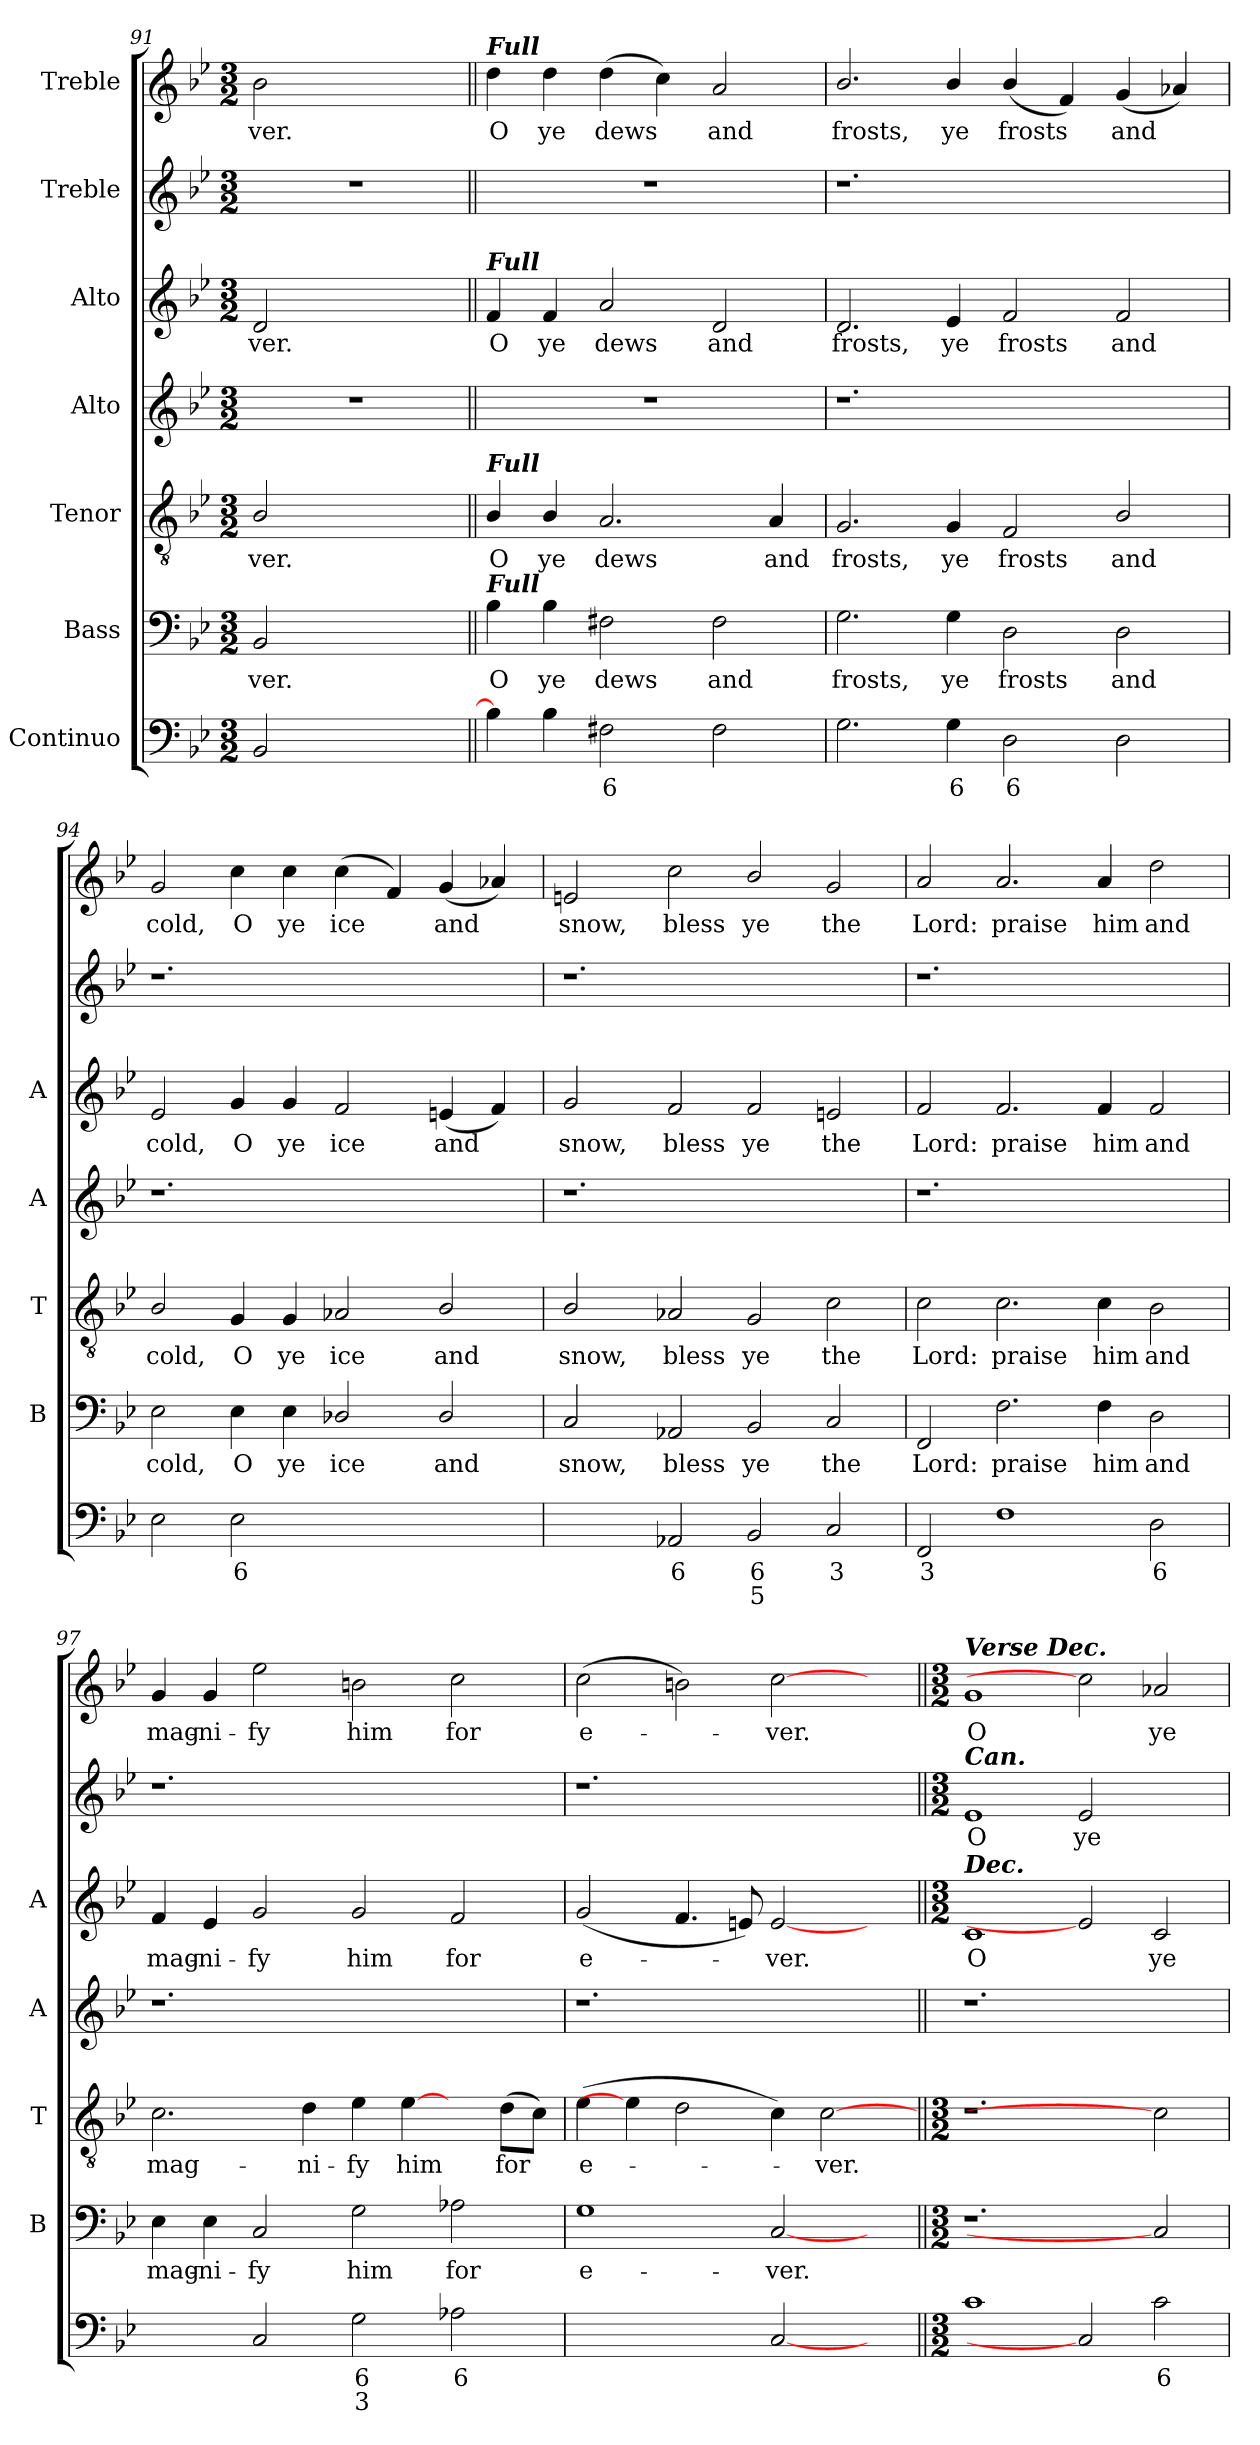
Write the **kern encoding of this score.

**kern	**text	**text	**kern	**text	**kern	**text	**kern	**kern	**text	**kern	**text	**kern	**text
*part7	*part7	*part7	*part6	*part6	*part5	*part5	*part4	*part3	*part3	*part2	*part2	*part1	*part1
*staff7	*staff7	*staff7	*staff6	*staff6	*staff5	*staff5	*staff4	*staff3	*staff3	*staff2	*staff2	*staff1	*staff1
*I"Continuo	*	*	*I"Bass	*	*I"Tenor	*	*I"Alto	*I"Alto	*	*I"Treble	*	*I"Treble	*
*	*	*	*I'B	*	*I'T	*	*I'A	*I'A	*	*	*	*	*
*clefF4	*	*	*clefF4	*	*clefGv2	*	*clefG2	*clefG2	*	*clefG2	*	*clefG2	*
*k[b-e-]	*	*	*k[b-e-]	*	*k[b-e-]	*	*k[b-e-]	*k[b-e-]	*	*k[b-e-]	*	*k[b-e-]	*
*B-:	*	*	*B-:	*	*B-:	*	*B-:	*B-:	*	*B-:	*	*B-:	*
*M3/2	*	*	*M3/2	*	*M3/2	*	*M3/2	*M3/2	*	*M3/2	*	*M3/2	*
=91	=91	=91	=91	=91	=91	=91	=91	=91	=91	=91	=91	=91	=91
!	!	!	!	!LO:LY:b	!	!LO:LY:b	!	!	!LO:LY:b	!	!	!	!LO:LY:b
2BB-/	.	.	2BB-/	-ver.	2B-/	-ver.	1.r	2d/	-ver.	1.r	.	2b-\	ver.
1ryy	.	.	1ryy	.	1ryy	.	.	1ryy	.	.	.	1ryy	.
=92||	=92||	=92||	=92||	=92||	=92||	=92||	=92||	=92||	=92||	=92||	=92||	=92||	=92||
!	!	!	!	!	!	!	!	!	!	!	!	!LO:TX:a:Bi:t=Full	!
!	!	!	!	!	!	!	!	!LO:TX:a:Bi:t=Full	!	!	!	!	!
!	!	!	!	!	!LO:TX:a:Bi:t=Full	!	!	!	!	!	!	!	!
!	!	!	!LO:TX:a:Bi:t=Full	!	!	!	!	!	!	!	!	!	!
!	!	!	!	!LO:LY:b	!	!LO:LY:b	!	!	!LO:LY:b	!	!	!	!LO:LY:b
4B-\]	.	.	4B-\	O	4B-/	O	1.r	4f/	O	1.r	.	4dd\	O
!	!	!	!	!LO:LY:b	!	!LO:LY:b	!	!	!LO:LY:b	!	!	!	!LO:LY:b
4B-\	.	.	4B-\	ye	4B-/	ye	.	4f/	ye	.	.	4dd\	ye
!	!LO:LY:b	!	!	!LO:LY:b	!	!LO:LY:b	!	!	!LO:LY:b	!	!	!	!LO:LY:b
2F#X\	6	.	2F#X\	dews	2.A/	dews	.	2a/	dews	.	.	(>4dd\	dews
.	.	.	.	.	.	.	.	.	.	.	.	4cc\)	.
!	!	!	!	!LO:LY:b	!	!	!	!	!LO:LY:b	!	!	!	!LO:LY:b
2F#\	.	.	2F#\	and	.	.	.	2d/	and	.	.	2a/	and
!	!	!	!	!	!	!LO:LY:b	!	!	!	!	!	!	!
.	.	.	.	.	4A/	and	.	.	.	.	.	.	.
!!LO:LB:g=z
=93	=93	=93	=93	=93	=93	=93	=93	=93	=93	=93	=93	=93	=93
!	!	!	!	!LO:LY:b	!	!LO:LY:b	!	!	!LO:LY:b	!	!	!	!LO:LY:b
2.G\	.	.	2.G\	frosts,	2.G/	frosts,	1.r	2.d/	frosts,	1.r	.	2.b-/	frosts,
!	!LO:LY:b	!	!	!LO:LY:b	!	!LO:LY:b	!	!	!LO:LY:b	!	!	!	!LO:LY:b
4G\	6	.	4G\	ye	4G/	ye	.	4e-/	ye	.	.	4b-/	ye
!	!LO:LY:b	!	!	!LO:LY:b	!	!LO:LY:b	!	!	!LO:LY:b	!	!	!	!LO:LY:b
2D\	6	.	2D\	frosts	2F/	frosts	.	2f/	frosts	.	.	(<4b-/	frosts
.	.	.	.	.	.	.	.	.	.	.	.	4f/)	.
!	!	!	!	!LO:LY:b	!	!LO:LY:b	!	!	!LO:LY:b	!	!	!	!LO:LY:b
2D\	.	.	2D\	and	2B-/	and	2ryy	2f/	and	2ryy	.	(<4g/	and
.	.	.	.	.	.	.	.	.	.	.	.	4a-X/)	.
=94	=94	=94	=94	=94	=94	=94	=94	=94	=94	=94	=94	=94	=94
!	!	!	!	!LO:LY:b	!	!LO:LY:b	!	!	!LO:LY:b	!	!	!	!LO:LY:b
2E-\	.	.	2E-\	cold,	2B-/	cold,	1.r	2e-/	cold,	1.r	.	2g/	cold,
!	!LO:LY:b	!	!	!LO:LY:b	!	!LO:LY:b	!	!	!LO:LY:b	!	!	!	!LO:LY:b
2E-\	6	.	4E-\	O	4G/	O	.	4g/	O	.	.	4cc\	O
!	!	!	!	!LO:LY:b	!	!LO:LY:b	!	!	!LO:LY:b	!	!	!	!LO:LY:b
.	.	.	4E-\	ye	4G/	ye	.	4g/	ye	.	.	4cc\	ye
!	!LO:LY:b	!	!	!LO:LY:b	!	!LO:LY:b	!	!	!LO:LY:b	!	!	!	!LO:LY:b
[2D-X\yy	7	.	2D-X/	ice	2A-X/	ice	.	2f/	ice	.	.	(<4cc\	ice
.	.	.	.	.	.	.	.	.	.	.	.	4f/)	.
!	!LO:LY:b	!	!	!LO:LY:b	!	!LO:LY:b	!	!	!LO:LY:b	!	!	!	!LO:LY:b
2D-\yy]	6	.	2D-/	and	2B-/	and	2ryy	(<4en/	and	2ryy	.	(<4g/	and
.	.	.	.	.	.	.	.	4f/)	.	.	.	4a-X/)	.
=95	=95	=95	=95	=95	=95	=95	=95	=95	=95	=95	=95	=95	=95
!	!LO:LY:b	!LO:LY:b	!	!LO:LY:b	!	!LO:LY:b	!	!	!LO:LY:b	!	!	!	!LO:LY:b
[4C/yy	3	7	2C/	snow,	2B-/	snow,	1.r	2g/	snow,	1.r	.	2en/	snow,
!	!	!LO:LY:b	!	!	!	!	!	!	!	!	!	!	!
4C/yy]	.	5	.	.	.	.	.	.	.	.	.	.	.
!	!LO:LY:b	!	!	!LO:LY:b	!	!LO:LY:b	!	!	!LO:LY:b	!	!	!	!LO:LY:b
2AA-X/	6	.	2AA-X/	bless	2A-X/	bless	.	2f/	bless	.	.	2cc\	bless
!	!LO:LY:b	!LO:LY:b	!	!LO:LY:b	!	!LO:LY:b	!	!	!LO:LY:b	!	!	!	!LO:LY:b
2BB-/	6	5	2BB-/	ye	2G/	ye	.	2f/	ye	.	.	2b-/	ye
!	!LO:LY:b	!	!	!LO:LY:b	!	!LO:LY:b	!	!	!LO:LY:b	!	!	!	!LO:LY:b
2C/	3	.	2C/	the	2c\	the	2ryy	2en/	the	2ryy	.	2g/	the
=96	=96	=96	=96	=96	=96	=96	=96	=96	=96	=96	=96	=96	=96
!	!LO:LY:b	!	!	!LO:LY:b	!	!LO:LY:b	!	!	!LO:LY:b	!	!	!	!LO:LY:b
2FF/	3	.	2FF/	Lord:	2c\	Lord:	1.r	2f/	Lord:	1.r	.	2a/	Lord:
!	!	!	!	!LO:LY:b	!	!LO:LY:b	!	!	!LO:LY:b	!	!	!	!LO:LY:b
1F	.	.	2.F\	praise	2.c\	praise	.	2.f/	praise	.	.	2.a/	praise
!	!	!	!	!LO:LY:b	!	!LO:LY:b	!	!	!LO:LY:b	!	!	!	!LO:LY:b
.	.	.	4F\	him	4c\	him	.	4f/	him	.	.	4a/	him
!	!LO:LY:b	!	!	!LO:LY:b	!	!LO:LY:b	!	!	!LO:LY:b	!	!	!	!LO:LY:b
2D\	6	.	2D\	and	2B-\	and	2ryy	2f/	and	2ryy	.	2dd\	and
!!LO:PB:g=z
=97	=97	=97	=97	=97	=97	=97	=97	=97	=97	=97	=97	=97	=97
!	!LO:LY:b	!LO:LY:b	!	!LO:LY:b	!	!LO:LY:b	!	!	!LO:LY:b	!	!	!	!LO:LY:b
[4E-\yy	6	9	4E-\	mag-	2.c\	mag-	1.r	4f/	mag-	1.r	.	4g/	mag-
!	!	!LO:LY:b	!	!LO:LY:b	!	!	!	!	!LO:LY:b	!	!	!	!LO:LY:b
4E-\yy]	.	8	4E-\	-ni-	.	.	.	4e-/	-ni-	.	.	4g/	-ni-
!	!	!	!	!LO:LY:b	!	!	!	!	!LO:LY:b	!	!	!	!LO:LY:b
2C/	.	.	2C/	-fy	.	.	.	2g/	-fy	.	.	2ee-\	-fy
!	!	!	!	!	!	!LO:LY:b	!	!	!	!	!	!	!
.	.	.	.	.	4d\	-ni-	.	.	.	.	.	.	.
!	!LO:LY:b	!LO:LY:b	!	!LO:LY:b	!	!LO:LY:b	!	!	!LO:LY:b	!	!	!	!LO:LY:b
2G\	6	3	2G\	him	4e-\	-fy	.	2g/	him	.	.	2bn\	him
!	!	!	!	!	!	!LO:LY:b	!	!	!	!	!	!	!
.	.	.	.	.	[4e-\	him	.	.	.	.	.	.	.
!	!LO:LY:b	!	!	!LO:LY:b	!	!	!	!	!LO:LY:b	!	!	!	!LO:LY:b
2A-X\	6	.	2A-X\	for	4ryy	.	2ryy	2f/	for	2ryy	.	2cc\	for
!	!	!	!	!	!	!LO:LY:b	!	!	!	!	!	!	!
.	.	.	.	.	(>8d\L	for	.	.	.	.	.	.	.
.	.	.	.	.	8c\J)	.	.	.	.	.	.	.	.
=98	=98	=98	=98	=98	=98	=98	=98	=98	=98	=98	=98	=98	=98
!	!LO:LY:b	!LO:LY:b	!	!LO:LY:b	!	!LO:LY:b	!	!	!LO:LY:b	!	!	!	!LO:LY:b
[2G\yy	6	4	1G	e-	(>4e-\	e-	1.r	(<2g/	e-	1.r	.	(>2cc\	e-
.	.	.	.	.	4e-\]	.	.	.	.	.	.	.	.
!	!LO:LY:b	!LO:LY:b	!	!	!	!	!	!	!	!	!	!	!
2G\yy]	5	3	.	.	2d\	.	.	4.f/	.	.	.	2bn\)	.
.	.	.	.	.	.	.	.	8en/)	.	.	.	.	.
!	!	!	!	!LO:LY:b	!	!	!	!	!LO:LY:b	!	!	!	!LO:LY:b
[2C	.	.	[2C	-ver.	4c\)	.	.	[2e	ver.	.	.	[2cc	ver.
!	!	!	!	!	!	!LO:LY:b	!	!	!	!	!	!	!
.	.	.	.	.	[2c	ver.	.	.	.	.	.	.	.
4ryy	.	.	4ryy	.	.	.	4ryy	4ryy	.	4ryy	.	4ryy	.
=99||	=99||	=99||	=99||	=99||	=99||	=99||	=99||	=99||	=99||	=99||	=99||	=99||	=99||
*M3/2	*	*	*M3/2	*	*M3/2	*	*	*M3/2	*	*M3/2	*	*M3/2	*
*	*	*	*	*	*	*	*	*	*	*	*	*MM190	*
!	!	!	!	!	!	!	!	!	!	!	!	!LO:TX:a:Bi:t=Verse Dec.	!
!	!	!	!	!	!	!	!	!	!	!LO:TX:a:Bi:t=Can.	!	!	!
!	!	!	!	!	!	!	!	!LO:TX:a:Bi:t=Dec.	!	!	!	!	!
!	!	!	!	!	!	!	!	!	!LO:LY:b	!	!LO:LY:b	!	!LO:LY:b
1c	.	.	1.r	.	1.r	.	1.r	1c	O	1e-	O	1g	O
!	!	!	!	!	!	!	!	!	!	!	!LO:LY:b	!	!
2C]	.	.	.	.	.	.	.	2e]	.	2e-/	ye	2cc]	.
!	!LO:LY:b	!	!	!	!	!	!	!	!LO:LY:b	!	!	!	!LO:LY:b
2c\	6	.	2C]	.	2c]	.	2ryy	2c/	ye	2ryy	.	2a-X/	ye
=	=	=	=	=	=	=	=	=	=	=	=	=	=
*-	*-	*-	*-	*-	*-	*-	*-	*-	*-	*-	*-	*-	*-
